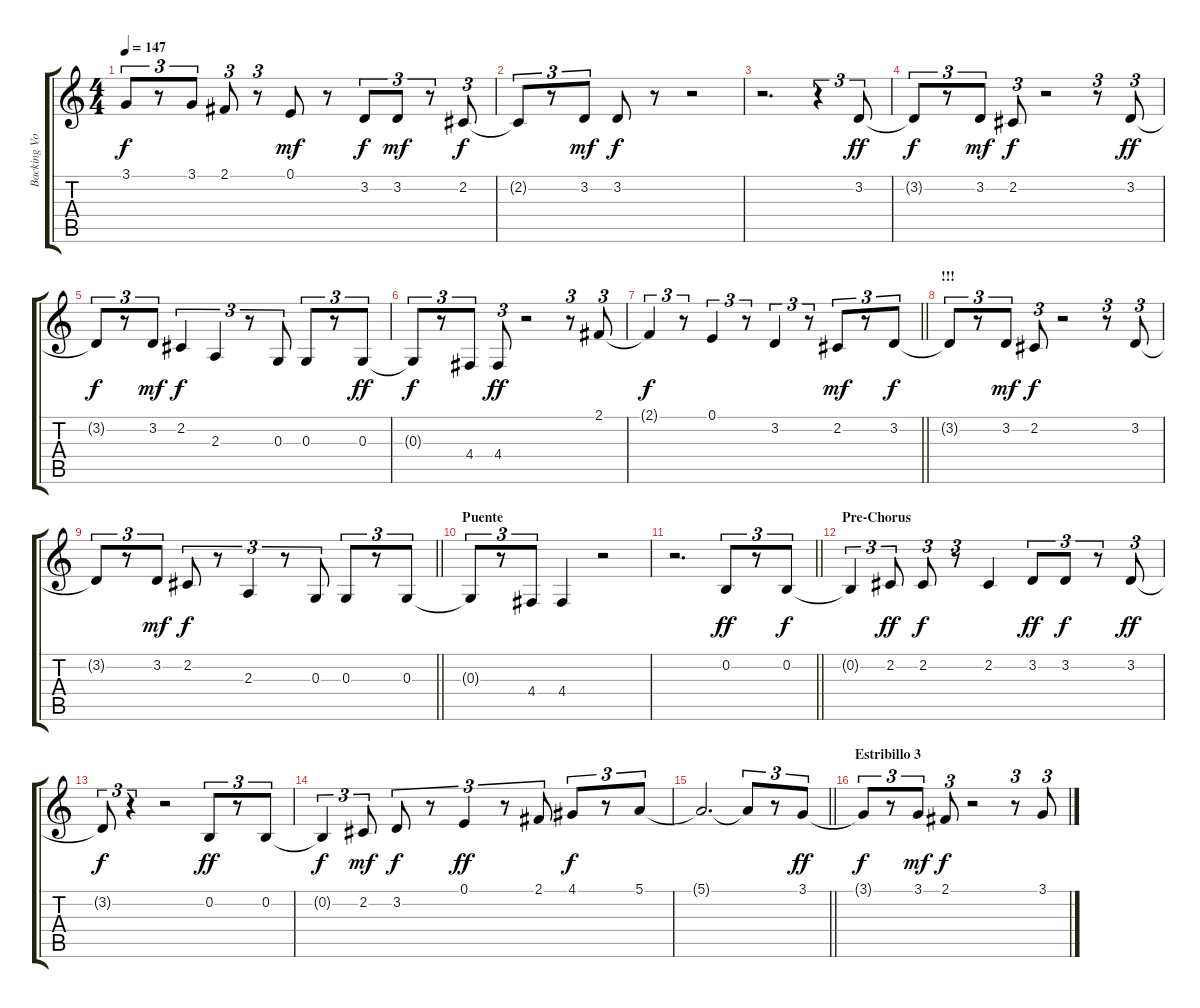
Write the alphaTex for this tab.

\track ("Backing Voice" "Backing Vo") {instrument tenorsax}
\staff {score tabs}
\tuning (E4 B3 G3 D3 A2 E2) {hide}
\ts (4 4)
\tempo 147
\clef g2
\ks c
3.1{t}.8{tu (3 2) dy f} r.8{tu (3 2)} 3.1.8{tu (3 2)} 2.1.8{tu (3 2)} r.8{tu (3 2)} 0.1.8{dy mf} r.8 3.2.8{tu (3 2) dy f} 3.2.8{tu (3 2) dy mf} r.8{tu (3 2)} 2.2.8{tu (3 2) dy f} |
2.2{t}.8{tu (3 2)} r.8{tu (3 2)} 3.2.8{tu (3 2) dy mf} 3.2.8{dy f} r.8 r.2 |
r.2{d} r.4{tu (3 2)} 3.2.8{tu (3 2) dy ff} |
3.2{t}.8{tu (3 2) dy f} r.8{tu (3 2)} 3.2.8{tu (3 2) dy mf} 2.2.8{tu (3 2) dy f} r.2 r.8{tu (3 2)} 3.2.8{tu (3 2) dy ff} |
3.2{t}.8{tu (3 2) dy f} r.8{tu (3 2)} 3.2.8{tu (3 2) dy mf} 2.2.4{tu (3 2) dy f} 2.3.4{tu (3 2)} r.8{tu (3 2)} 0.3.8{tu (3 2)} 0.3.8{tu (3 2)} r.8{tu (3 2)} 0.3.8{tu (3 2) dy ff} |
0.3{t}.8{tu (3 2) dy f} r.8{tu (3 2)} 4.4.8{tu (3 2)} 4.4.8{tu (3 2) dy ff} r.2 r.8{tu (3 2)} 2.1.8{tu (3 2)} |
\barLineRight lightlight
2.1{t}.4{tu (3 2) dy f} r.8{tu (3 2)} 0.1.4{tu (3 2)} r.8{tu (3 2)} 3.2.4{tu (3 2)} r.8{tu (3 2)} 2.2.8{tu (3 2) dy mf} r.8{tu (3 2)} 3.2.8{tu (3 2) dy f} |
\section ("" "!!!")
3.2{t}.8{tu (3 2)} r.8{tu (3 2)} 3.2.8{tu (3 2) dy mf} 2.2.8{tu (3 2) dy f} r.2 r.8{tu (3 2)} 3.2.8{tu (3 2)} |
\barLineRight lightlight
3.2{t}.8{tu (3 2)} r.8{tu (3 2)} 3.2.8{tu (3 2) dy mf} 2.2.8{tu (3 2) dy f} r.8{tu (3 2)} 2.3.4{tu (3 2)} r.8{tu (3 2)} 0.3.8{tu (3 2)} 0.3.8{tu (3 2)} r.8{tu (3 2)} 0.3.8{tu (3 2)} |
\section ("" "Puente")
0.3{t}.8{tu (3 2)} r.8{tu (3 2)} 4.4.8{tu (3 2)} 4.4.4 r.2 |
\barLineRight lightlight
r.2{d} 0.2.8{tu (3 2) dy ff} r.8{tu (3 2)} 0.2.8{tu (3 2) dy f} |
\section ("" "Pre-Chorus")
0.2{t}.4{tu (3 2)} 2.2.8{tu (3 2) dy ff} 2.2.8{tu (3 2) dy f} r.8{tu (3 2)} 2.2.4 3.2.8{tu (3 2) dy ff} 3.2.8{tu (3 2) dy f} r.8{tu (3 2)} 3.2.8{tu (3 2) dy ff} |
3.2{t}.8{tu (3 2) dy f} r.4{tu (3 2)} r.2 0.2.8{tu (3 2) dy ff} r.8{tu (3 2)} 0.2.8{tu (3 2)} |
0.2{t}.4{tu (3 2) dy f} 2.2.8{tu (3 2) dy mf} 3.2.8{tu (3 2) dy f} r.8{tu (3 2)} 0.1.4{tu (3 2) dy ff} r.8{tu (3 2)} 2.1.8{tu (3 2)} 4.1.8{tu (3 2) dy f} r.8{tu (3 2)} 5.1.8{tu (3 2)} |
\barLineRight lightlight
5.1{t}.2{d} 5.1{t}.8{tu (3 2)} r.8{tu (3 2)} 3.1.8{tu (3 2) dy ff} |
\section ("" "Estribillo 3")
3.1{t}.8{tu (3 2) dy f} r.8{tu (3 2)} 3.1.8{tu (3 2) dy mf} 2.1.8{tu (3 2) dy f} r.2 r.8{tu (3 2)} 3.1.8{tu (3 2)}
